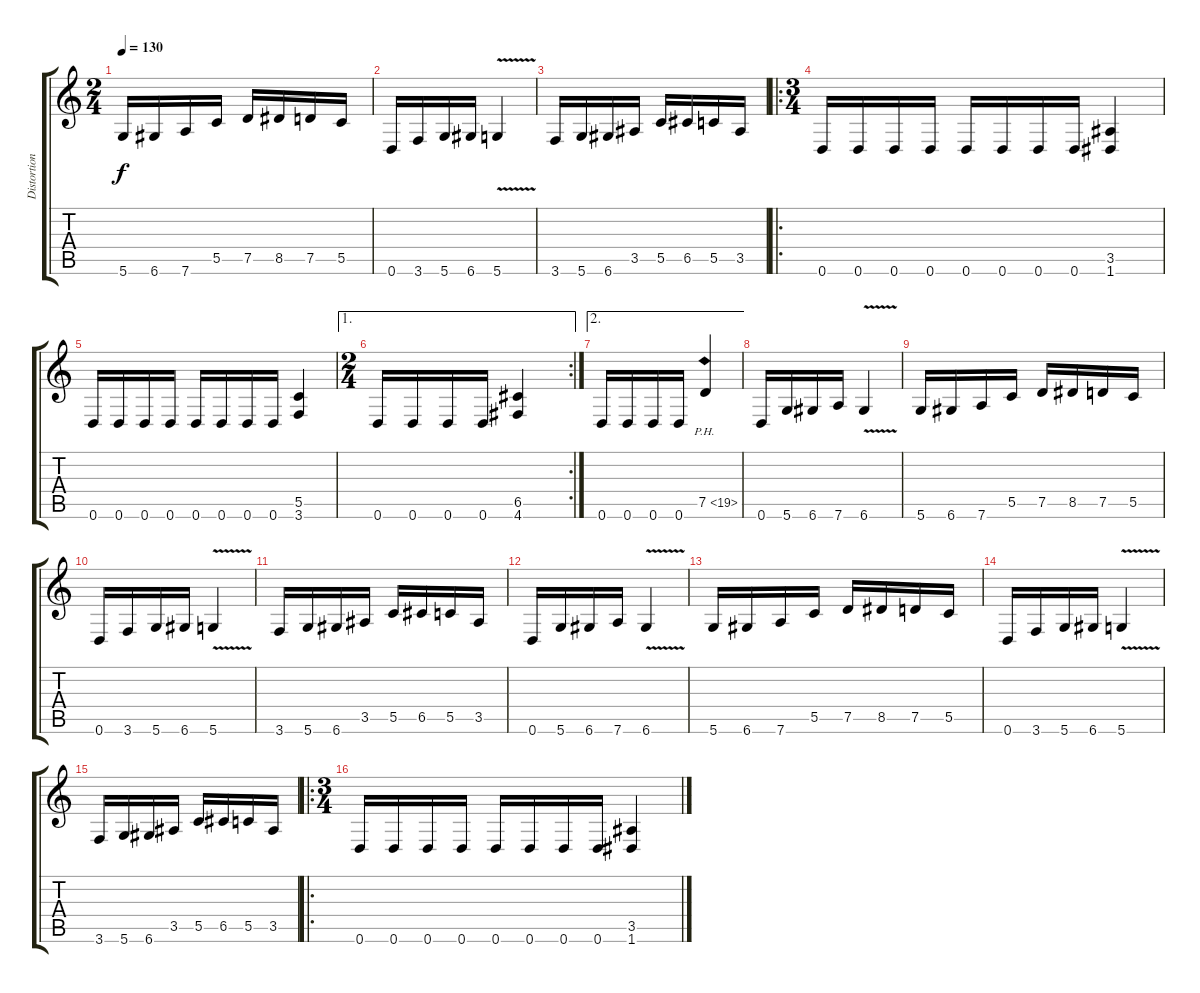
\track ("Distortion Guitar2" "Distortion") {instrument distortionguitar}
\staff {score tabs}
\tuning (D4 A3 F3 C3 G2 D2) {hide}
\ts (2 4)
\tempo 130
\clef g2
\ks c
5.6.16{dy f} 6.6.16 7.6.16 5.5.16 7.5.16 8.5.16 7.5.16 5.5.16 |
0.6.16 3.6.16 5.6.16 6.6.16 5.6{v}.4 |
3.6.16 5.6.16 6.6.16 3.5.16 5.5.16 6.5.16 5.5.16 3.5.16 |
\ro
\ts (3 4)
0.6.16 0.6.16 0.6.16 0.6.16 0.6.16 0.6.16 0.6.16 0.6.16 (3.5 1.6).4 |
0.6.16 0.6.16 0.6.16 0.6.16 0.6.16 0.6.16 0.6.16 0.6.16 (5.5 3.6).4 |
\ae 1
\rc 2
\ts (2 4)
0.6.16 0.6.16 0.6.16 0.6.16 (6.5 4.6).4 |
\ae 2
0.6.16 0.6.16 0.6.16 0.6.16 7.5{ph 12}.4 |
0.6.16 5.6.16 6.6.16 7.6.16 6.6{v}.4 |
5.6.16 6.6.16 7.6.16 5.5.16 7.5.16 8.5.16 7.5.16 5.5.16 |
0.6.16 3.6.16 5.6.16 6.6.16 5.6{v}.4 |
3.6.16 5.6.16 6.6.16 3.5.16 5.5.16 6.5.16 5.5.16 3.5.16 |
0.6.16 5.6.16 6.6.16 7.6.16 6.6{v}.4 |
5.6.16 6.6.16 7.6.16 5.5.16 7.5.16 8.5.16 7.5.16 5.5.16 |
0.6.16 3.6.16 5.6.16 6.6.16 5.6{v}.4 |
3.6.16 5.6.16 6.6.16 3.5.16 5.5.16 6.5.16 5.5.16 3.5.16 |
\ro
\ts (3 4)
0.6.16 0.6.16 0.6.16 0.6.16 0.6.16 0.6.16 0.6.16 0.6.16 (3.5 1.6).4
